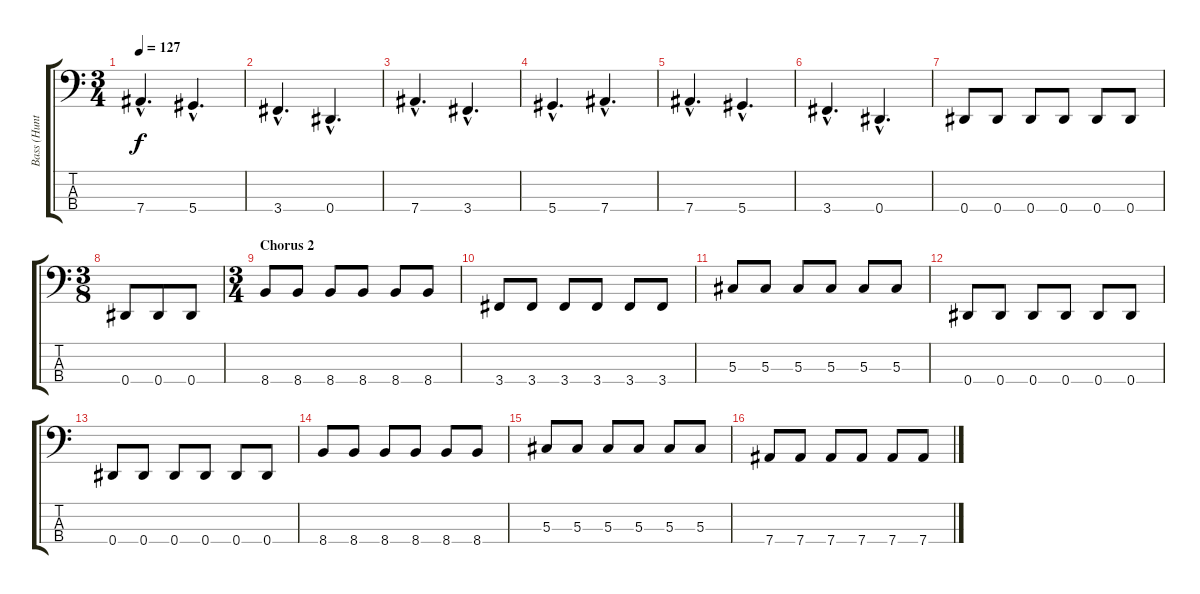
\track ("Bass (Hunter)" "Bass (Hunt") {instrument electricbasspick}
\staff {score tabs}
\tuning (Gb2 Db2 Ab1 Eb1) {hide}
\ts (3 4)
\tempo 127
\clef f4
\ks c
7.4{hac}.4{d dy f} 5.4{hac}.4{d} |
3.4{hac}.4{d} 0.4{hac}.4{d} |
7.4{hac}.4{d} 3.4{hac}.4{d} |
5.4{hac}.4{d} 7.4{hac}.4{d} |
7.4{hac}.4{d} 5.4{hac}.4{d} |
3.4{hac}.4{d} 0.4{hac}.4{d} |
0.4.8 0.4.8 0.4.8 0.4.8 0.4.8 0.4.8 |
\ts (3 8)
0.4.8 0.4.8 0.4.8 |
\ts (3 4)
\section ("" "Chorus 2")
8.4.8 8.4.8 8.4.8 8.4.8 8.4.8 8.4.8 |
3.4.8 3.4.8 3.4.8 3.4.8 3.4.8 3.4.8 |
5.3.8 5.3.8 5.3.8 5.3.8 5.3.8 5.3.8 |
0.4.8 0.4.8 0.4.8 0.4.8 0.4.8 0.4.8 |
0.4.8 0.4.8 0.4.8 0.4.8 0.4.8 0.4.8 |
8.4.8 8.4.8 8.4.8 8.4.8 8.4.8 8.4.8 |
5.3.8 5.3.8 5.3.8 5.3.8 5.3.8 5.3.8 |
7.4.8 7.4.8 7.4.8 7.4.8 7.4.8 7.4.8
